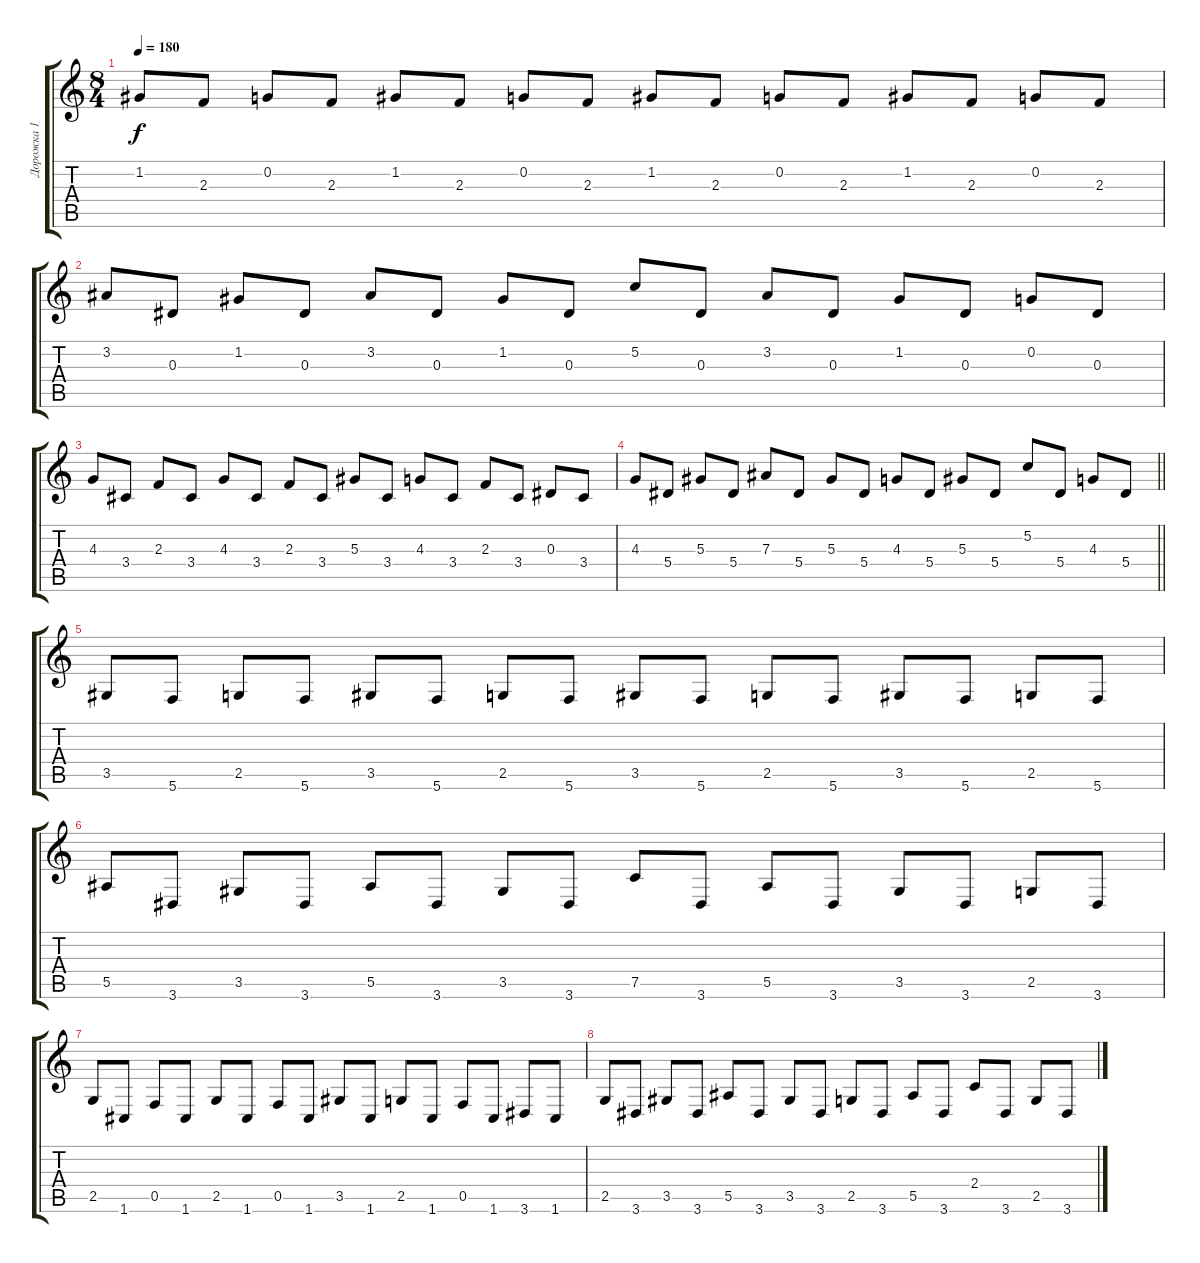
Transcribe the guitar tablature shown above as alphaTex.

\track ("Дорожка 1" "Дорожка 1") {instrument electricguitarclean}
\staff {score tabs}
\tuning (C4 G3 Eb3 Bb2 F2 C2) {hide}
\ts (8 4)
\tempo 180
\clef g2
\ks c
1.2.8{dy f} 2.3.8 0.2.8 2.3.8 1.2.8 2.3.8 0.2.8 2.3.8 1.2.8 2.3.8 0.2.8 2.3.8 1.2.8 2.3.8 0.2.8 2.3.8 |
3.2.8 0.3.8 1.2.8 0.3.8 3.2.8 0.3.8 1.2.8 0.3.8 5.2.8 0.3.8 3.2.8 0.3.8 1.2.8 0.3.8 0.2.8 0.3.8 |
4.3.8 3.4.8 2.3.8 3.4.8 4.3.8 3.4.8 2.3.8 3.4.8 5.3.8 3.4.8 4.3.8 3.4.8 2.3.8 3.4.8 0.3.8 3.4.8 |
\barLineRight lightlight
4.3.8 5.4.8 5.3.8 5.4.8 7.3.8 5.4.8 5.3.8 5.4.8 4.3.8 5.4.8 5.3.8 5.4.8 5.2.8 5.4.8 4.3.8 5.4.8 |
\section ("" "")
3.5.8 5.6.8 2.5.8 5.6.8 3.5.8 5.6.8 2.5.8 5.6.8 3.5.8 5.6.8 2.5.8 5.6.8 3.5.8 5.6.8 2.5.8 5.6.8 |
5.5.8 3.6.8 3.5.8 3.6.8 5.5.8 3.6.8 3.5.8 3.6.8 7.5.8 3.6.8 5.5.8 3.6.8 3.5.8 3.6.8 2.5.8 3.6.8 |
2.5.8 1.6.8 0.5.8 1.6.8 2.5.8 1.6.8 0.5.8 1.6.8 3.5.8 1.6.8 2.5.8 1.6.8 0.5.8 1.6.8 3.6.8 1.6.8 |
2.5.8 3.6.8 3.5.8 3.6.8 5.5.8 3.6.8 3.5.8 3.6.8 2.5.8 3.6.8 5.5.8 3.6.8 2.4.8 3.6.8 2.5.8 3.6.8
